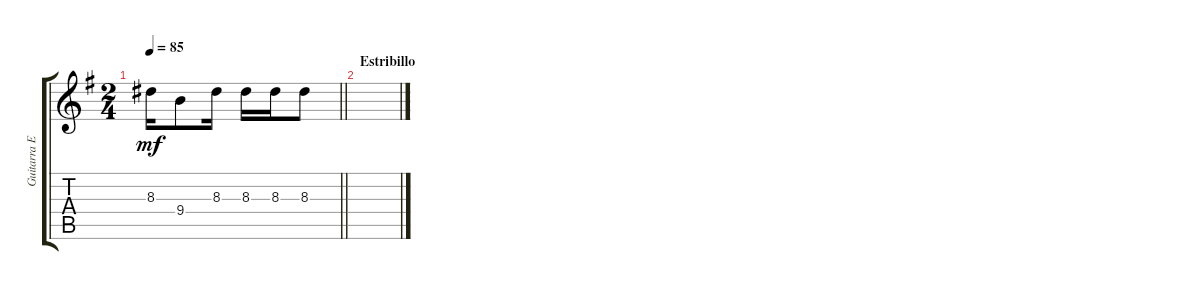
\track ("Guitarra Electrica" "Guitarra E") {instrument electricguitarjazz}
\staff {score tabs}
\tuning (E4 B3 G3 D3 A2 E2) {hide}
\ts (2 4)
\tempo 85
\clef g2
\barLineRight lightlight
\ks g
8.3.16{dy mf} 9.4.8 8.3.16 8.3.16 8.3.16 8.3.8 |
\section ("" "Estribillo")
